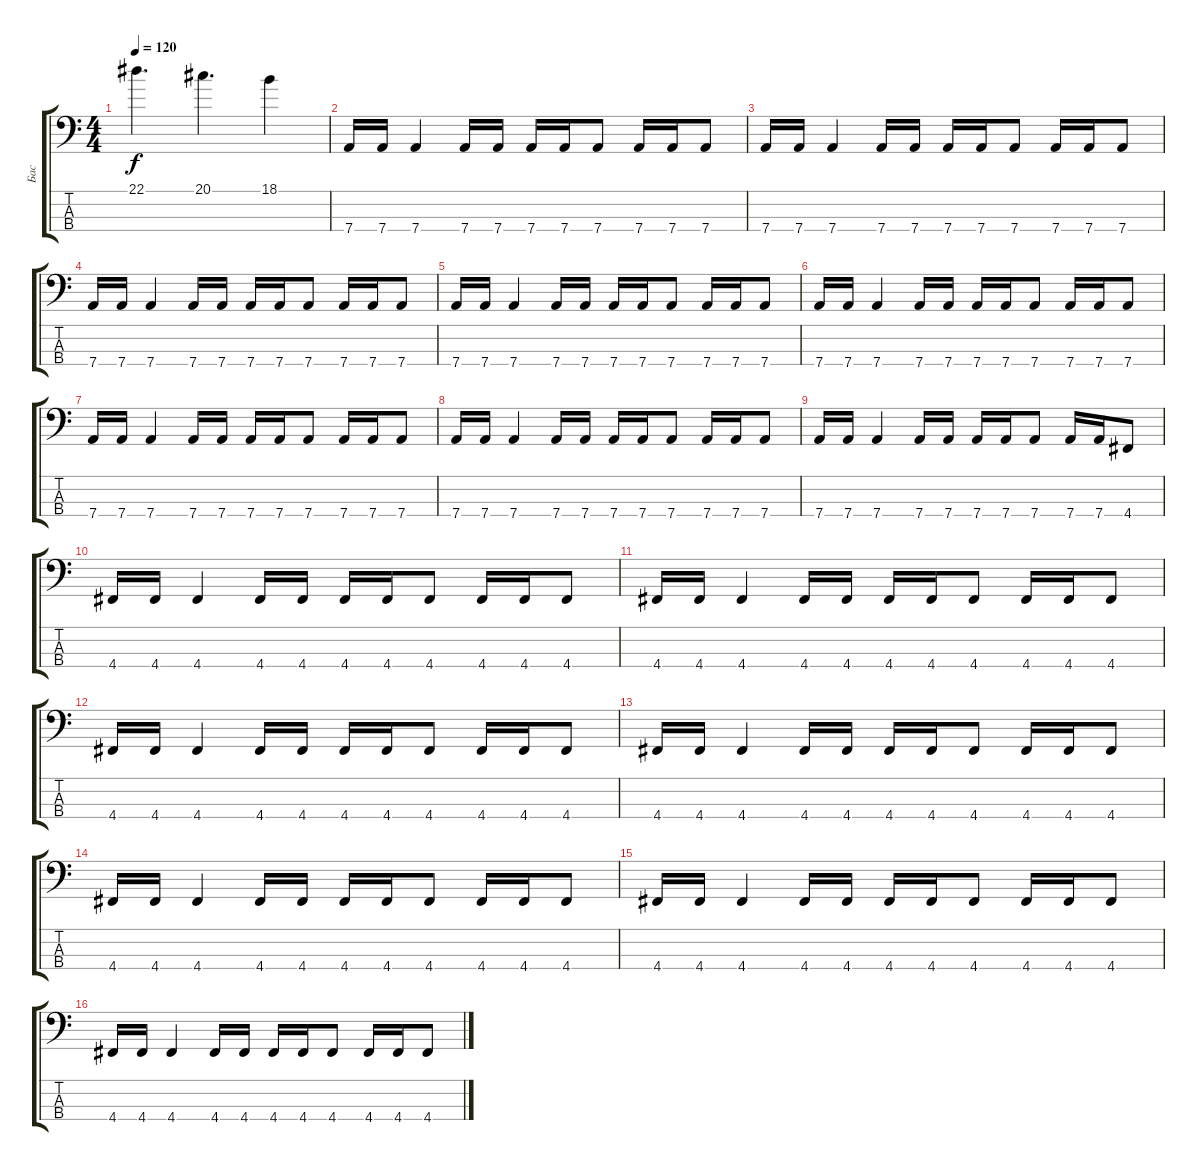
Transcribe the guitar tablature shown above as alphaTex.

\track ("Бас" "Бас") {instrument electricbassfinger}
\staff {score tabs}
\tuning (F2 C2 G1 D1) {hide}
\ts (4 4)
\tempo 120
\clef f4
\ks c
22.1.4{d dy f} 20.1.4{d} 18.1.4 |
7.4.16 7.4.16 7.4.4 7.4.16 7.4.16 7.4.16 7.4.16 7.4.8 7.4.16 7.4.16 7.4.8 |
7.4.16 7.4.16 7.4.4 7.4.16 7.4.16 7.4.16 7.4.16 7.4.8 7.4.16 7.4.16 7.4.8 |
7.4.16 7.4.16 7.4.4 7.4.16 7.4.16 7.4.16 7.4.16 7.4.8 7.4.16 7.4.16 7.4.8 |
7.4.16 7.4.16 7.4.4 7.4.16 7.4.16 7.4.16 7.4.16 7.4.8 7.4.16 7.4.16 7.4.8 |
7.4.16 7.4.16 7.4.4 7.4.16 7.4.16 7.4.16 7.4.16 7.4.8 7.4.16 7.4.16 7.4.8 |
7.4.16 7.4.16 7.4.4 7.4.16 7.4.16 7.4.16 7.4.16 7.4.8 7.4.16 7.4.16 7.4.8 |
7.4.16 7.4.16 7.4.4 7.4.16 7.4.16 7.4.16 7.4.16 7.4.8 7.4.16 7.4.16 7.4.8 |
7.4.16 7.4.16 7.4.4 7.4.16 7.4.16 7.4.16 7.4.16 7.4.8 7.4.16 7.4.16 4.4.8 |
4.4.16 4.4.16 4.4.4 4.4.16 4.4.16 4.4.16 4.4.16 4.4.8 4.4.16 4.4.16 4.4.8 |
4.4.16 4.4.16 4.4.4 4.4.16 4.4.16 4.4.16 4.4.16 4.4.8 4.4.16 4.4.16 4.4.8 |
4.4.16 4.4.16 4.4.4 4.4.16 4.4.16 4.4.16 4.4.16 4.4.8 4.4.16 4.4.16 4.4.8 |
4.4.16 4.4.16 4.4.4 4.4.16 4.4.16 4.4.16 4.4.16 4.4.8 4.4.16 4.4.16 4.4.8 |
4.4.16 4.4.16 4.4.4 4.4.16 4.4.16 4.4.16 4.4.16 4.4.8 4.4.16 4.4.16 4.4.8 |
4.4.16 4.4.16 4.4.4 4.4.16 4.4.16 4.4.16 4.4.16 4.4.8 4.4.16 4.4.16 4.4.8 |
4.4.16 4.4.16 4.4.4 4.4.16 4.4.16 4.4.16 4.4.16 4.4.8 4.4.16 4.4.16 4.4.8
